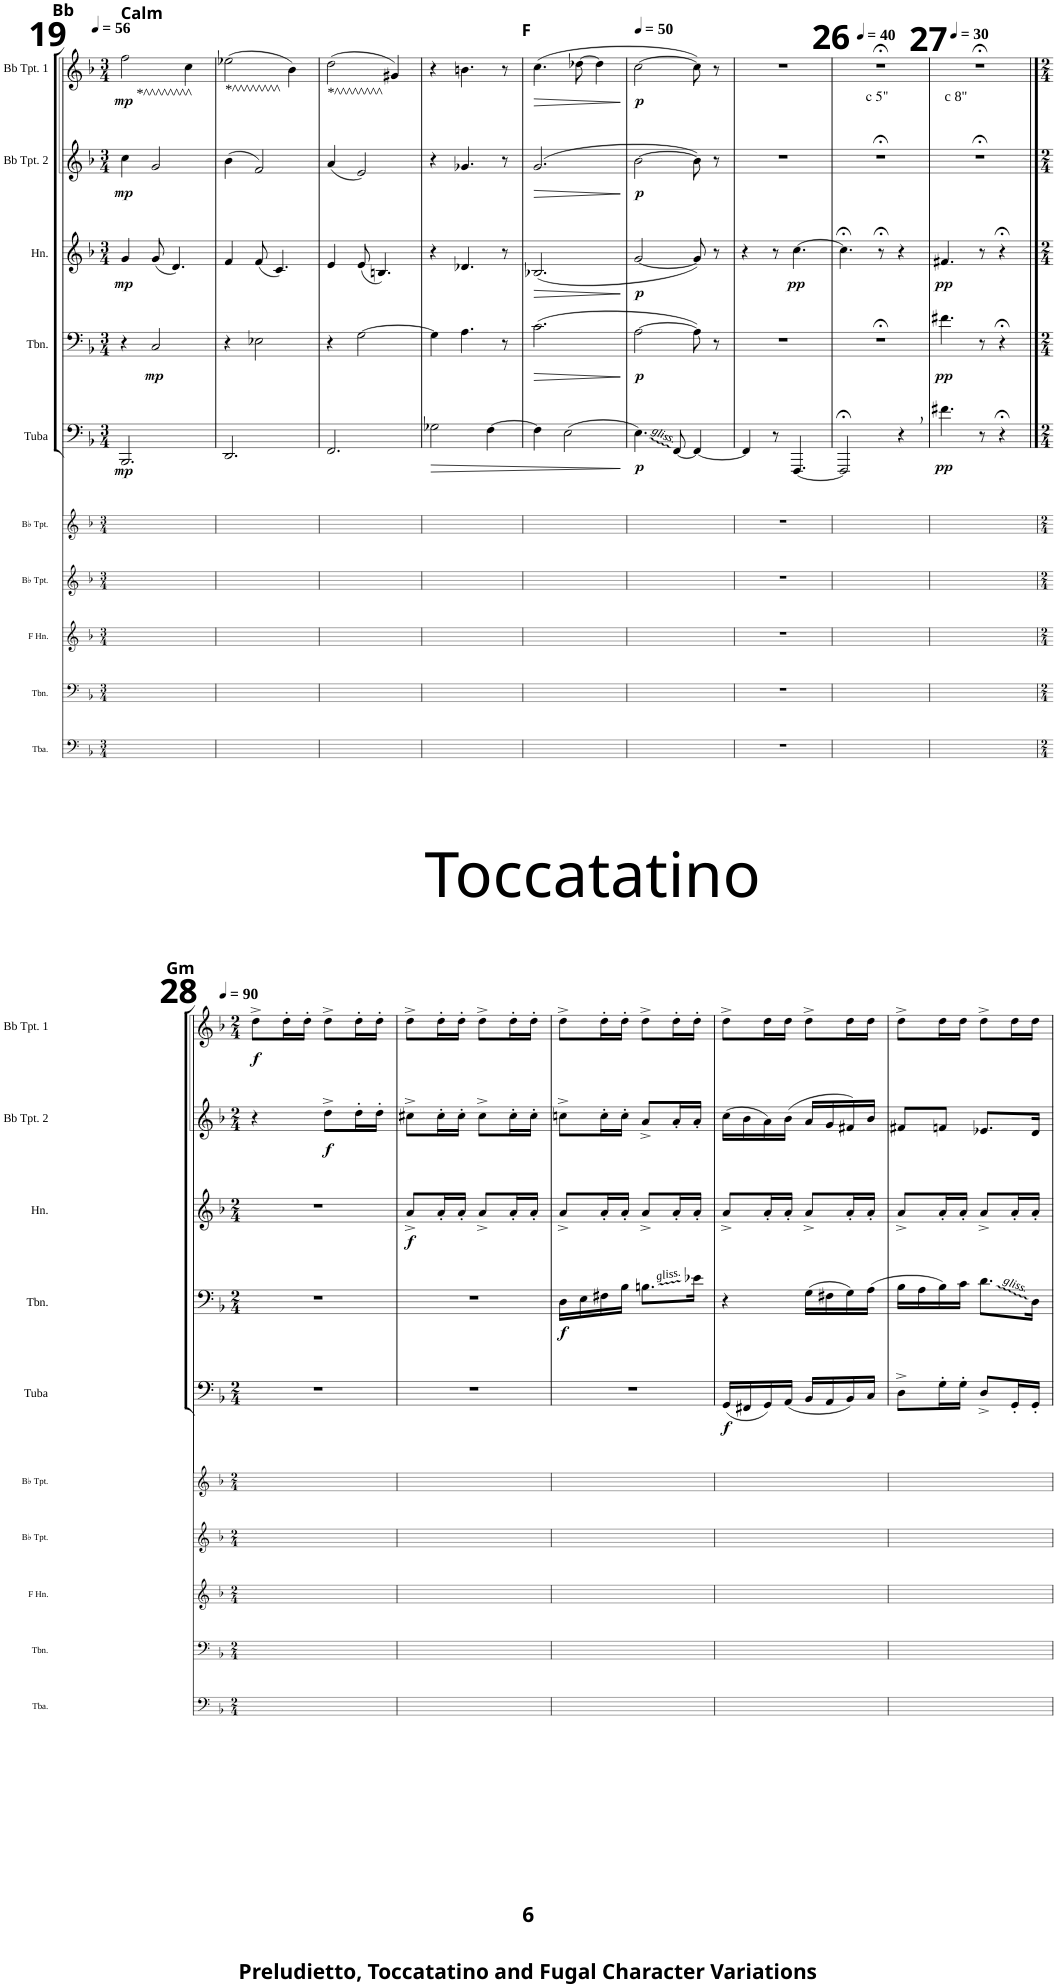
**kern	**kern	**kern	**kern	**kern	**kern	**dynam	**kern	**dynam	**kern	**dynam	**kern	**dynam	**kern	**dynam
*part10	*part9	*part8	*part7	*part6	*part5	*part5	*part4	*part4	*part3	*part3	*part2	*part2	*part1	*part1
*staff10	*staff9	*staff8	*staff7	*staff6	*staff5	*staff5	*staff4	*staff4	*staff3	*staff3	*staff2	*staff2	*staff1	*staff1
*I"Tuba	*I"Trombone	*I"Horn in F	*I"Bb Trumpet	*I"Bb Trumpet	*I"Tuba	*	*I"Trombone	*	*I"Horn in F	*	*I"Trumpet in Bb 2	*	*I"Trumpet in Bb 1	*
*I'Tba.	*I'Tbn.	*	*I'Bb Tpt.	*I'Bb Tpt.	*I'Tuba	*	*I'Tbn.	*	*I'Hn.	*	*	*	*	*
!!LO:PB:g=z
*clefF4	*clefF4	*clefG2	*clefG2	*clefG2	*clefF4	*	*clefF4	*	*clefG2	*	*clefG2	*	*clefG2	*
*	*	*ITrd4c7	*ITrd1c2	*ITrd1c2	*	*	*	*	*ITrd4c7	*	*ITrd1c2	*	*ITrd1c2	*
*k[b-]	*k[b-]	*k[b-]	*k[b-]	*k[b-]	*k[b-]	*	*k[b-]	*	*k[b-]	*	*k[b-]	*	*k[b-]	*
*M3/4	*M3/4	*M3/4	*M3/4	*M3/4	*M3/4	*	*M3/4	*	*M3/4	*	*M3/4	*	*M3/4	*
*MM56	*MM56	*MM56	*MM56	*MM56	*MM56	*	*MM56	*	*MM56	*	*MM56	*	*MM56	*
=19	=19	=19	=19	=19	=19	=19	=19	=19	=19	=19	=19	=19	=19	=19
!	!	!	!	!	!	!	!	!	!	!	!	!	!LO:TX:a:B:t=Bb	!
!	!	!	!	!	!	!	!	!	!	!	!	!	!LO:TX:a:B:t=Calm	!
!	!	!	!	!	!	!	!	!	!	!	!	!	!LO:TX:b:i:t=*^^^^^^^^	!
!	!	!	!	!	!	!LO:DY:b	!	!	!	!LO:DY:b	!	!LO:DY:b	!	!LO:DY:b
2.ryy	2.ryy	2.ryy	2.ryy	2.ryy	2.BBB-/	mp	4r	.	4g/	mp	4cc\	mp	2ff\	mp
!	!	!	!	!	!	!	!	!LO:DY:b	!	!	!	!	!	!
.	.	.	.	.	.	.	2C/	mp	(8g/	.	2g/	.	.	.
.	.	.	.	.	.	.	.	.	4.d/)	.	.	.	.	.
.	.	.	.	.	.	.	.	.	.	.	.	.	4cc\	.
=20	=20	=20	=20	=20	=20	=20	=20	=20	=20	=20	=20	=20	=20	=20
!	!	!	!	!	!	!	!	!	!	!	!	!	!LO:TX:b:i:t=*^^^^^^^^	!
2.ryy	2.ryy	2.ryy	2.ryy	2.ryy	2.DD/	.	4r	.	4f/	.	(4b-\	.	(2ee-X\	.
.	.	.	.	.	.	.	2E-X\	.	(8f/	.	2f/)	.	.	.
.	.	.	.	.	.	.	.	.	4.c/)	.	.	.	.	.
.	.	.	.	.	.	.	.	.	.	.	.	.	4b-\)	.
=21	=21	=21	=21	=21	=21	=21	=21	=21	=21	=21	=21	=21	=21	=21
!	!	!	!	!	!	!	!	!	!	!	!	!	!LO:TX:b:i:t=*^^^^^^^^	!
2.ryy	2.ryy	2.ryy	2.ryy	2.ryy	2.FF/	.	4r	.	4e/	.	(4a/	.	(2dd\	.
.	.	.	.	.	.	.	[2G\	.	(8e/	.	2e/)	.	.	.
.	.	.	.	.	.	.	.	.	4.Bn/)	.	.	.	.	.
.	.	.	.	.	.	.	.	.	.	.	.	.	4g#X/)	.
=22	=22	=22	=22	=22	=22	=22	=22	=22	=22	=22	=22	=22	=22	=22
!	!	!	!	!	!	!LO:HP:b	!	!	!	!	!	!	!	!
2.ryy	2.ryy	2.ryy	2.ryy	2.ryy	2G-X\	>	4G\]	.	4r	.	4r	.	4r	.
.	.	.	.	.	.	.	4.A\	.	4.d-X/	.	4.g-X/	.	4.bn\	.
.	.	.	.	.	[4F\	.	.	.	.	.	.	.	.	.
.	.	.	.	.	.	.	8r	.	8r	.	8r	.	8r	.
=23	=23	=23	=23	=23	=23	=23	=23	=23	=23	=23	=23	=23	=23	=23
!	!	!	!	!	!	!	!	!	!	!	!	!	!LO:TX:a:B:t=F	!
!	!	!	!	!	!	!	!	!LO:HP:b	!	!LO:HP:b	!	!LO:HP:b	!	!LO:HP:b
2.ryy	2.ryy	2.ryy	2.ryy	2.ryy	4F\]	.	(2.c\	>	(2.B-X/	>	(2.g/	>	(4.cc\	>
.	.	.	.	.	(2E\	.	.	.	.	.	.	.	.	.
.	.	.	.	.	.	.	.	.	.	.	.	.	[8dd-X\	.
.	.	.	.	.	.	.	.	.	.	.	.	.	4dd-\]	.
.	.	.	.	.	.	]	.	]	.	]	.	]	.	]
=24	=24	=24	=24	=24	=24	=24	=24	=24	=24	=24	=24	=24	=24	=24
*	*	*	*	*	*	*	*	*	*	*	*	*	*MM50	*
!	!	!	!	!	!	!LO:DY:b	!	!LO:DY:b	!	!LO:DY:b	!	!LO:DY:b	!	!LO:DY:b
2.ryy	2.ryy	2.ryy	2.ryy	2.ryy	4.E\)	p	[2A\	p	[2g/	p	[2b-\	p	[2cc\	p
.	.	.	.	.	[8FF/	.	.	.	.	.	.	.	.	.
.	.	.	.	.	4FF/_	.	8A\])	.	8g/])	.	8b-\])	.	8cc\])	.
.	.	.	.	.	.	.	8r	.	8r	.	8r	.	8r	.
=25	=25	=25	=25	=25	=25	=25	=25	=25	=25	=25	=25	=25	=25	=25
2.r	2.r	2.r	2.r	2.r	4FF/]	.	2.r	.	4r	.	2.r	.	2.r	.
.	.	.	.	.	8r	.	.	.	8r	.	.	.	.	.
!	!	!	!	!	!	!	!	!	!	!LO:DY:b	!	!	!	!
.	.	.	.	.	[4.FFF/	.	.	.	[4.cc\	pp	.	.	.	.
=26	=26	=26	=26	=26	=26	=26	=26	=26	=26	=26	=26	=26	=26	=26
*	*	*	*	*	*	*	*	*	*	*	*	*	*MM40	*
!	!	!	!	!	!	!	!	!	!	!	!	!	!LO:TX:a:t=c 5"	!
2.ryy	2.ryy	2.ryy	2.ryy	2.ryy	2FFF;</]	.	2.r;<	.	4.cc;<\]	.	2.r;<	.	2.r;<	.
.	.	.	.	.	.	.	.	.	8r;<	.	.	.	.	.
.	.	.	.	.	4r	.	.	.	4r	.	.	.	.	.
=27	=27	=27	=27	=27	=27	=27	=27	=27	=27	=27	=27	=27	=27	=27
*	*	*	*	*	*	*	*	*	*	*	*	*	*MM30	*
!	!	!	!	!	!	!	!	!	!	!	!	!	!LO:TX:a:t=c 8"	!
!	!	!	!	!	!	!LO:DY:b	!	!LO:DY:b	!	!LO:DY:b	!	!	!	!
2.ryy	2.ryy	2.ryy	2.ryy	2.ryy	4.f#X\	pp	4.f#X\	pp	4.f#X/	pp	2.r;<	.	2.r;<	.
.	.	.	.	.	8r	.	8r	.	8r	.	.	.	.	.
.	.	.	.	.	4r;<	.	4r;<	.	4r;<	.	.	.	.	.
!!LO:LB:g=z
==28	==28	==28	==28	==28	==28	==28	==28	==28	==28	==28	==28	==28	==28	==28
*M2/4	*M2/4	*M2/4	*M2/4	*M2/4	*M2/4	*	*M2/4	*	*M2/4	*	*M2/4	*	*M2/4	*
*	*	*	*	*	*	*	*	*	*	*	*	*	*MM90	*
!	!	!	!	!	!	!	!	!	!	!	!	!	!LO:TX:a:t=Toccatatino	!
!	!	!	!	!	!	!	!	!	!	!	!	!	!LO:TX:a:B:t=Gm	!
!	!	!	!	!	!	!	!	!	!	!	!	!	!	!LO:DY:b
2ryy	2ryy	2ryy	2ryy	2ryy	2r	.	2r	.	2r	.	4r	.	8dd^\L	f
.	.	.	.	.	.	.	.	.	.	.	.	.	16dd'\L	.
.	.	.	.	.	.	.	.	.	.	.	.	.	16dd'\JJ	.
!	!	!	!	!	!	!	!	!	!	!	!	!LO:DY:b	!	!
.	.	.	.	.	.	.	.	.	.	.	8dd^\L	f	8dd^\L	.
.	.	.	.	.	.	.	.	.	.	.	16dd'\L	.	16dd'\L	.
.	.	.	.	.	.	.	.	.	.	.	16dd'\JJ	.	16dd'\JJ	.
=29	=29	=29	=29	=29	=29	=29	=29	=29	=29	=29	=29	=29	=29	=29
!	!	!	!	!	!	!	!	!	!	!LO:DY:b	!	!	!	!
2ryy	2ryy	2ryy	2ryy	2ryy	2r	.	2r	.	8a^/L	f	8cc#X^\L	.	8dd^\L	.
.	.	.	.	.	.	.	.	.	16a'/L	.	16cc#'\L	.	16dd'\L	.
.	.	.	.	.	.	.	.	.	16a'/JJ	.	16cc#'\JJ	.	16dd'\JJ	.
.	.	.	.	.	.	.	.	.	8a^/L	.	8cc#^\L	.	8dd^\L	.
.	.	.	.	.	.	.	.	.	16a'/L	.	16cc#'\L	.	16dd'\L	.
.	.	.	.	.	.	.	.	.	16a'/JJ	.	16cc#'\JJ	.	16dd'\JJ	.
=30	=30	=30	=30	=30	=30	=30	=30	=30	=30	=30	=30	=30	=30	=30
!	!	!	!	!	!	!	!	!LO:DY:b	!	!	!	!	!	!
2ryy	2ryy	2ryy	2ryy	2ryy	2r	.	16D\LL	f	8a^/L	.	8ccn^\L	.	8dd^\L	.
.	.	.	.	.	.	.	16E\	.	.	.	.	.	.	.
.	.	.	.	.	.	.	16F#X\	.	16a'/L	.	16cc'\L	.	16dd'\L	.
.	.	.	.	.	.	.	16B-\JJ	.	16a'/JJ	.	16cc'\JJ	.	16dd'\JJ	.
.	.	.	.	.	.	.	8.Bn\L	.	8a^/L	.	8a^/L	.	8dd^\L	.
.	.	.	.	.	.	.	.	.	16a'/L	.	16a'/L	.	16dd'\L	.
.	.	.	.	.	.	.	16e-X\Jk	.	16a'/JJ	.	16a'/JJ	.	16dd'\JJ	.
=31	=31	=31	=31	=31	=31	=31	=31	=31	=31	=31	=31	=31	=31	=31
!	!	!	!	!	!	!LO:DY:b	!	!	!	!	!	!	!	!
2ryy	2ryy	2ryy	2ryy	2ryy	(16GG/LL	f	4r	.	8a^/L	.	(16cc\LL	.	8dd^\L	.
.	.	.	.	.	16FF#X/	.	.	.	.	.	16b-\	.	.	.
.	.	.	.	.	16GG/)	.	.	.	16a'/L	.	16a\)	.	16dd\L	.
.	.	.	.	.	(16AA/JJ	.	.	.	16a'/JJ	.	(16b-\JJ	.	16dd\JJ	.
.	.	.	.	.	16BB-/LL	.	(16G\LL	.	8a^/L	.	16a/LL	.	8dd^\L	.
.	.	.	.	.	16AA/	.	16F#X\	.	.	.	16g/	.	.	.
.	.	.	.	.	16BB-/)	.	16G\)	.	16a'/L	.	16f#X/)	.	16dd\L	.
.	.	.	.	.	16C/JJ	.	(16A\JJ	.	16a'/JJ	.	16b-/JJ	.	16dd\JJ	.
=32	=32	=32	=32	=32	=32	=32	=32	=32	=32	=32	=32	=32	=32	=32
2ryy	2ryy	2ryy	2ryy	2ryy	8D^\L	.	16B-\LL	.	8a^/L	.	8f#X/L	.	8dd^\L	.
.	.	.	.	.	.	.	16A\	.	.	.	.	.	.	.
.	.	.	.	.	16G'\L	.	16B-\)	.	16a'/L	.	8fn/J	.	16dd\L	.
.	.	.	.	.	16G'\JJ	.	16c\JJ	.	16a'/JJ	.	.	.	16dd\JJ	.
.	.	.	.	.	8D^/L	.	8.d\L	.	8a^/L	.	8.e-X/L	.	8dd^\L	.
.	.	.	.	.	16GG'/L	.	.	.	16a'/L	.	.	.	16dd\L	.
.	.	.	.	.	16GG'/JJ	.	16D\Jk	.	16a'/JJ	.	16d/Jk	.	16dd\JJ	.
=	=	=	=	=	=	=	=	=	=	=	=	=	=	=
*-	*-	*-	*-	*-	*-	*-	*-	*-	*-	*-	*-	*-	*-	*-
